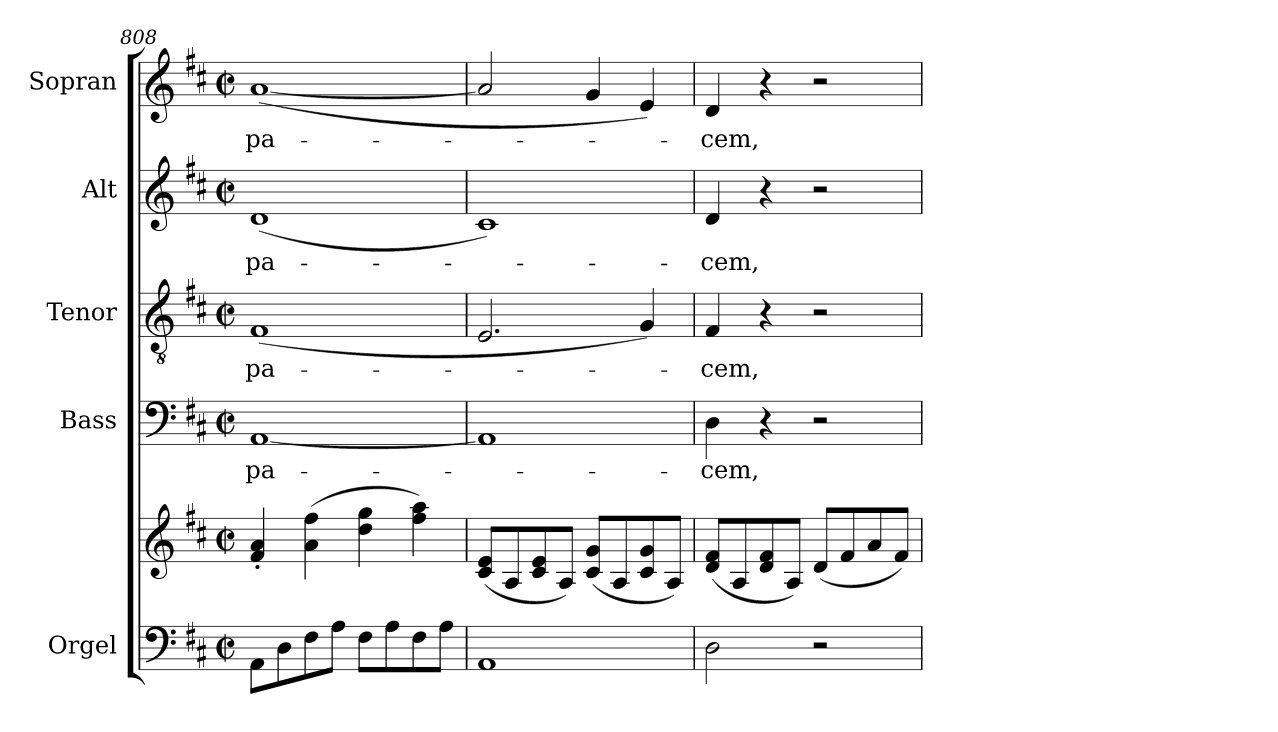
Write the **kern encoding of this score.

**kern	**kern	**kern	**text	**kern	**text	**kern	**text	**kern	**text
*part5	*part5	*part4	*part4	*part3	*part3	*part2	*part2	*part1	*part1
*staff6	*staff5	*staff4	*staff4	*staff3	*staff3	*staff2	*staff2	*staff1	*staff1
*I"Orgel	*	*I"Bass	*	*I"Tenor	*	*I"Alt	*	*I"Sopran	*
*I'Org.	*	*I'B.	*	*I'T.	*	*I'A.	*	*I'S.	*
*clefF4	*clefG2	*clefF4	*	*clefGv2	*	*clefG2	*	*clefG2	*
*k[f#c#]	*k[f#c#]	*k[f#c#]	*	*k[f#c#]	*	*k[f#c#]	*	*k[f#c#]	*
*D:	*D:	*D:	*	*D:	*	*D:	*	*D:	*
*M2/2	*M2/2	*M2/2	*	*M2/2	*	*M2/2	*	*M2/2	*
*met(c|)	*met(c|)	*met(c|)	*	*met(c|)	*	*met(c|)	*	*met(c|)	*
=808	=808	=808	=808	=808	=808	=808	=808	=808	=808
!	!	!	!LO:LY:b	!	!LO:LY:b	!	!LO:LY:b	!	!LO:LY:b
8AA\L	4f#/'< 4a/'<	[1AA	pa-	(<1F#	pa-	(<1d	pa-	(<[1a	pa-
8D\	.	.	.	.	.	.	.	.	.
8F#\	(>4a\ 4ff#\	.	.	.	.	.	.	.	.
8A\J	.	.	.	.	.	.	.	.	.
8F#\L	4dd\ 4gg\	.	.	.	.	.	.	.	.
8A\	.	.	.	.	.	.	.	.	.
8F#\	4ff#\ 4aa\)	.	.	.	.	.	.	.	.
8A\J	.	.	.	.	.	.	.	.	.
=809	=809	=809	=809	=809	=809	=809	=809	=809	=809
1AA	(<8c#/ 8e/L	1AA]	.	2.E/	.	1c#)	.	2a/]	.
.	8A/	.	.	.	.	.	.	.	.
.	8c#/ 8e/	.	.	.	.	.	.	.	.
.	8A/J)	.	.	.	.	.	.	.	.
.	(<8c#/ 8g/L	.	.	.	.	.	.	4g/	.
.	8A/	.	.	.	.	.	.	.	.
.	8c#/ 8g/	.	.	4G/)	.	.	.	4e/)	.
.	8A/J)	.	.	.	.	.	.	.	.
=810	=810	=810	=810	=810	=810	=810	=810	=810	=810
!	!	!	!LO:LY:b	!	!LO:LY:b	!	!LO:LY:b	!	!LO:LY:b
2D\	(<8d/ 8f#/L	4D\	-cem,	4F#/	-cem,	4d/	-cem,	4d/	-cem,
.	8A/	.	.	.	.	.	.	.	.
.	8d/ 8f#/	4r	.	4r	.	4r	.	4r	.
.	8A/J)	.	.	.	.	.	.	.	.
2r	(<8d/L	2r	.	2r	.	2r	.	2r	.
.	8f#/	.	.	.	.	.	.	.	.
.	8a/	.	.	.	.	.	.	.	.
.	8f#/J)	.	.	.	.	.	.	.	.
=	=	=	=	=	=	=	=	=	=
*-	*-	*-	*-	*-	*-	*-	*-	*-	*-
